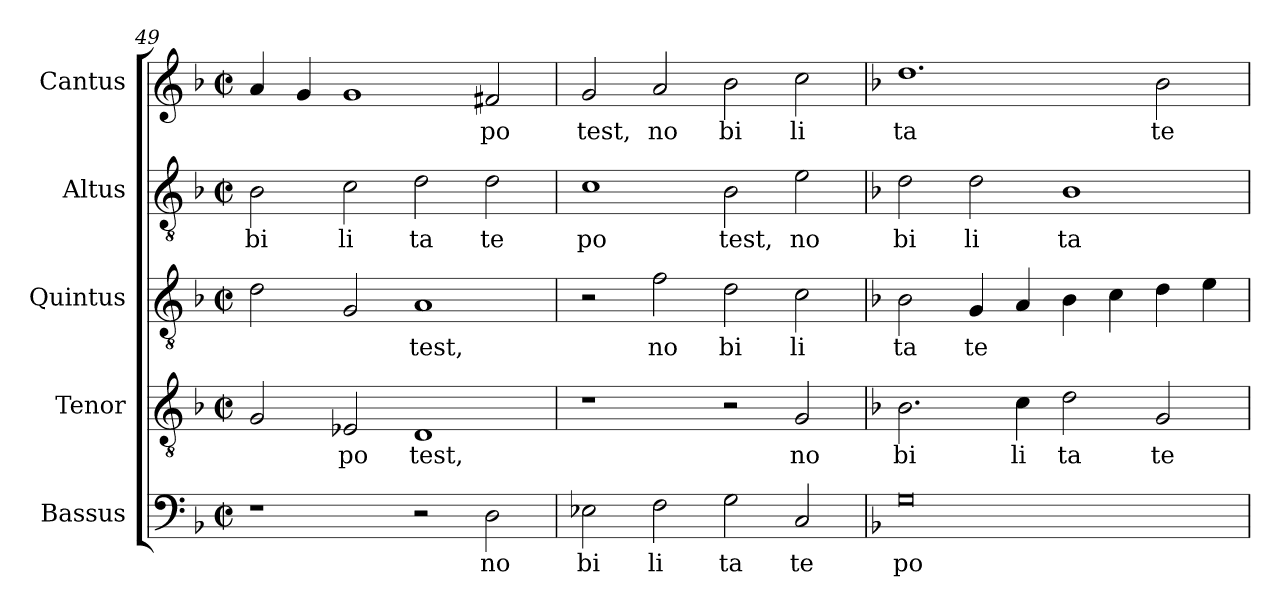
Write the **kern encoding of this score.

**kern	**text	**kern	**text	**kern	**text	**kern	**text	**kern	**text
*part5	*part5	*part4	*part4	*part3	*part3	*part2	*part2	*part1	*part1
*staff5	*staff5	*staff4	*staff4	*staff3	*staff3	*staff2	*staff2	*staff1	*staff1
*I"Bassus	*	*I"Tenor	*	*I"Quintus	*	*I"Altus	*	*I"Cantus	*
*clefF4	*	*clefGv2	*	*clefGv2	*	*clefGv2	*	*clefG2	*
*k[b-]	*	*k[b-]	*	*k[b-]	*	*k[b-]	*	*k[b-]	*
*F:	*	*F:	*	*F:	*	*F:	*	*F:	*
*M2/2	*	*M2/2	*	*M2/2	*	*M2/2	*	*M2/2	*
*met(c|)	*	*met(c|)	*	*met(c|)	*	*met(c|)	*	*met(c|)	*
=49	=49	=49	=49	=49	=49	=49	=49	=49	=49
!	!	!	!	!	!	!	!LO:LY:b:cj	!	!
1r	.	2G/	.	2d\	.	2B-\	bi	4a/	.
.	.	.	.	.	.	.	.	4g/	.
!	!	!	!LO:LY:b:cj	!	!	!	!LO:LY:b:cj	!	!
.	.	2E-/	po	2G/	.	2c\	li	1g	.
!	!	!	!LO:LY:b:cj	!	!LO:LY:b:cj	!	!LO:LY:b:cj	!	!
2r	.	1D	test,	1A	test,	2d\	ta	.	.
!	!LO:LY:b:cj	!	!	!	!	!	!LO:LY:b:cj	!	!LO:LY:b:cj
2D\	no	.	.	.	.	2d\	te	2f#/	po
!!LO:LB:g=z
=50	=50	=50	=50	=50	=50	=50	=50	=50	=50
!	!LO:LY:b:cj	!	!	!	!	!	!LO:LY:b:cj	!	!LO:LY:b:cj
2E-\	bi	1r	.	2r	.	1c	po	2g/	test,
!	!LO:LY:b:cj	!	!	!	!LO:LY:b:cj	!	!	!	!LO:LY:b:cj
2F\	li	.	.	2f\	no	.	.	2a/	no
!	!LO:LY:b:cj	!	!	!	!LO:LY:b:cj	!	!LO:LY:b:cj	!	!LO:LY:b:cj
2G\	ta	2r	.	2d\	bi	2B-\	test,	2b-\	bi
!	!LO:LY:b:cj	!	!LO:LY:b:cj	!	!LO:LY:b:cj	!	!LO:LY:b:cj	!	!LO:LY:b:cj
2C/	te	2G/	no	2c\	li	2e\	no	2cc\	li
=51	=51	=51	=51	=51	=51	=51	=51	=51	=51
*	*	*	*	*	*	*k[b-]	*	*	*
*	*	*	*	*	*	*F:	*	*	*
!	!LO:LY:b:cj	!	!LO:LY:b:cj	!	!LO:LY:b:cj	!	!LO:LY:b:cj	!	!LO:LY:b:cj
0G	po	2.B-\	bi	2B-\	ta	2d\	bi	1.dd	ta
!	!	!	!	!	!LO:LY:b:cj	!	!LO:LY:b:cj	!	!
.	.	.	.	4G/	te	2d\	li	.	.
!	!	!	!LO:LY:b:cj	!	!	!	!	!	!
.	.	4c\	li	4A/	.	.	.	.	.
!	!	!	!LO:LY:b:cj	!	!	!	!LO:LY:b:cj	!	!
.	.	2d\	ta	4B-\	.	1B-	ta	.	.
.	.	.	.	4c\	.	.	.	.	.
!	!	!	!LO:LY:b:cj	!	!	!	!	!	!LO:LY:b:cj
.	.	2G/	te	4d\	.	.	.	2b-\	te
.	.	.	.	4e\	.	.	.	.	.
=	=	=	=	=	=	=	=	=	=
*-	*-	*-	*-	*-	*-	*-	*-	*-	*-
